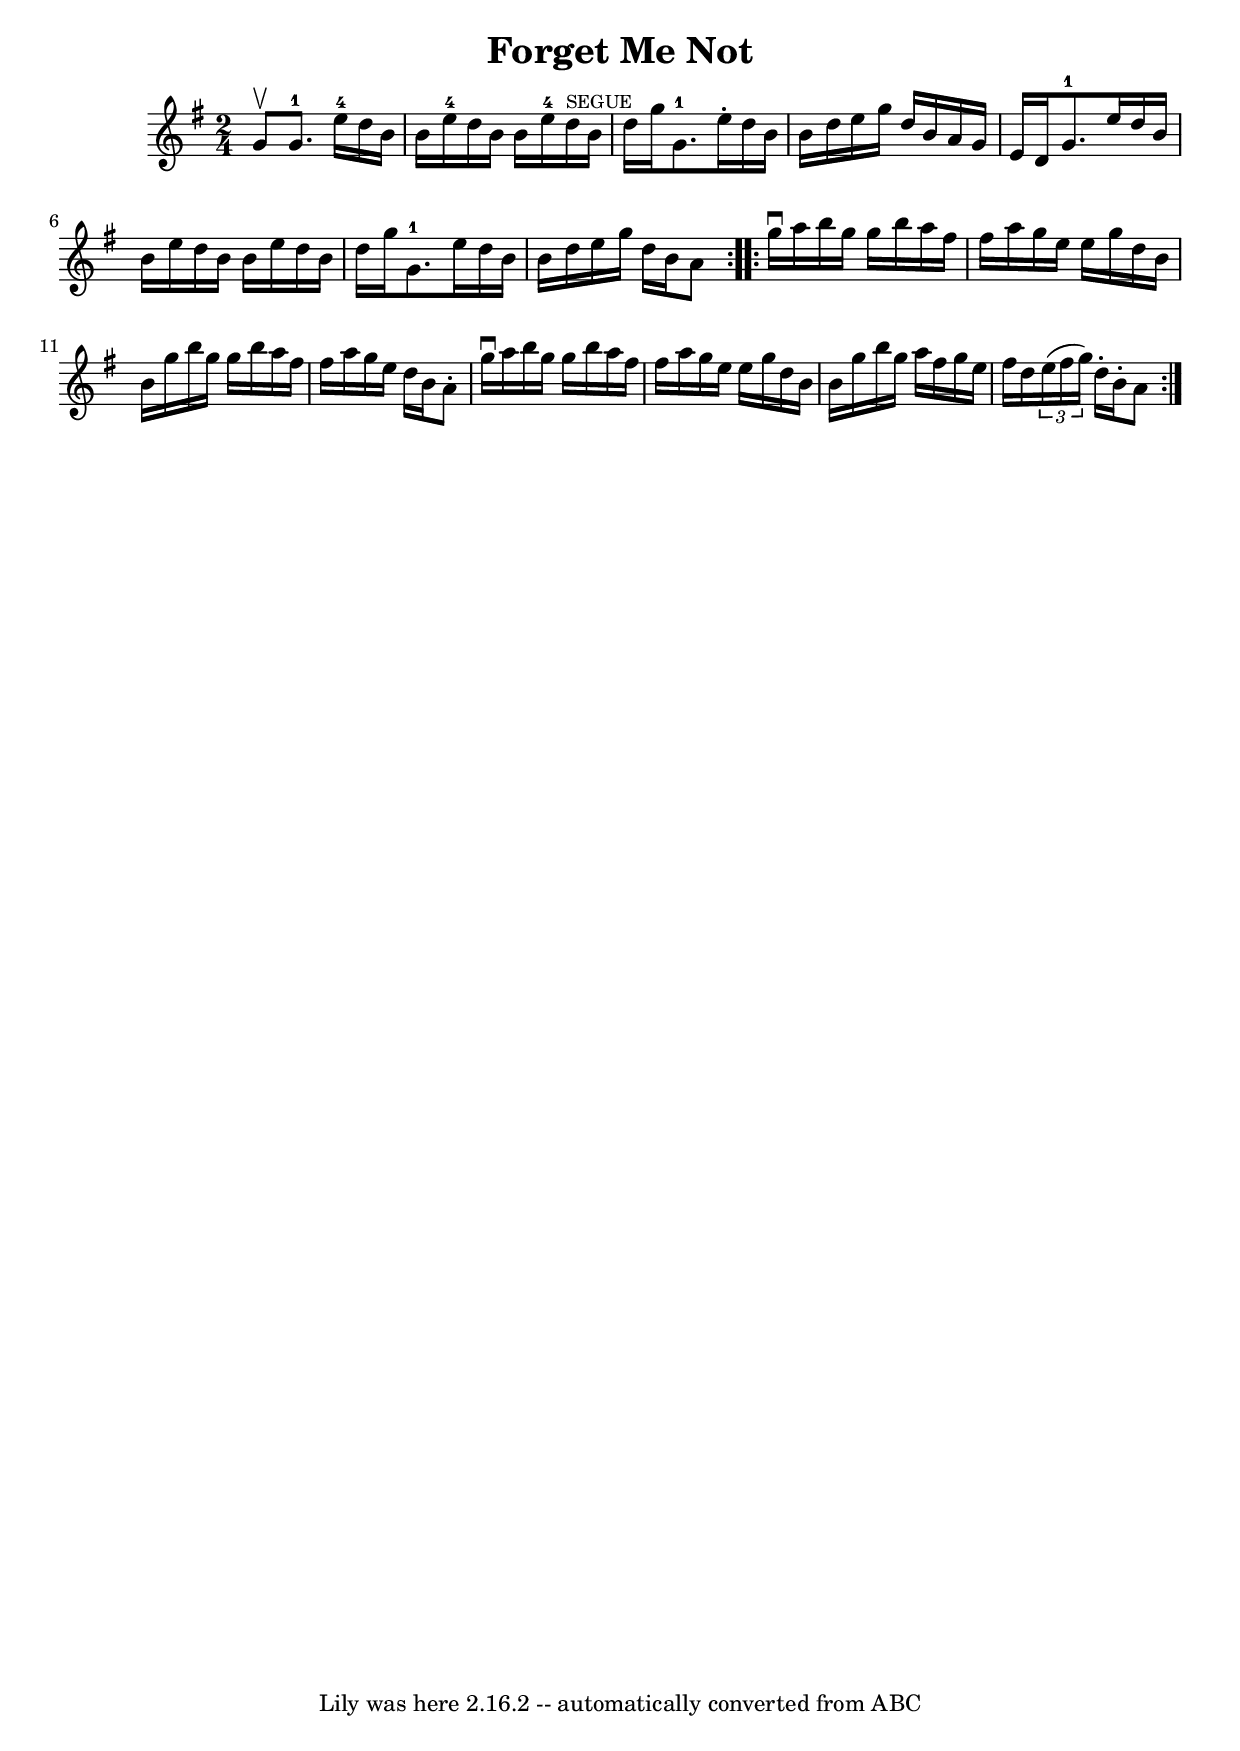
\version "2.16.2"
\include "Mammoth.ily"
\header {
  %% book = "Ryan's Mammoth Collection"
  crossRefNumber = "1"
  footnotes = "\\\\378"
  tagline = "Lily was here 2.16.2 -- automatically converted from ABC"
  title = "Forget Me Not"

}
voicedefault =  {



  \repeat volta 2 {

    \time 2/4 
    \key g \major
 g'8^\upbow |
    g'8.-1 e''16-4   
    d''16 b'16 b'16 e''16-4   |
    d''16 b'16 b'16 e''16 
    -4 d''16^\segue b'16 d''16 g''16    |
    g'8.-1   
    e''16 -. d''16 b'16 b'16 d''16    |
    e''16 g''16 d''16 
    b'16 a'16 g'16 e'16 d'16    |
    g'8.-1 e''16    
    d''16 b'16 b'16 e''16    |
    d''16 b'16 b'16 e''16    
    d''16 b'16 d''16 g''16    |
    g'8.-1 e''16 d''16    
    b'16 b'16 d''16    |
    e''16 g''16 d''16 b'16 a'8  
  }   
  
  \repeat volta 2 {
    g''16^\downbow a''16  |
    b''16 g''16    
    g''16 b''16 a''16 fis''16 fis''16 a''16    |
    g''16    
    e''16 e''16 g''16 d''16 b'16 b'16 g''16    |
    b''16   
    g''16 g''16 b''16 a''16 fis''16 fis''16 a''16    |
    
    g''16 e''16 d''16 b'16 a'8 -. g''16^\downbow a''16    |
    
    b''16 g''16 g''16 b''16 a''16 fis''16 fis''16 a''16    
    |
    g''16 e''16 e''16 g''16 d''16 b'16 b'16 g''16   
    |
    b''16 g''16 a''16 fis''16 g''16 e''16 fis''16    
    d''16    |
    \times 2/3 { e''16 (fis''16 g''16) 
	       } d''16 -.  
    b'16 -. a'8  
  }   

}

\score{
  <<

    \context Staff="default"
    {
      \voicedefault 
      
    }

  >>
  \layout {
    
  }
  \midi {
  }

}
